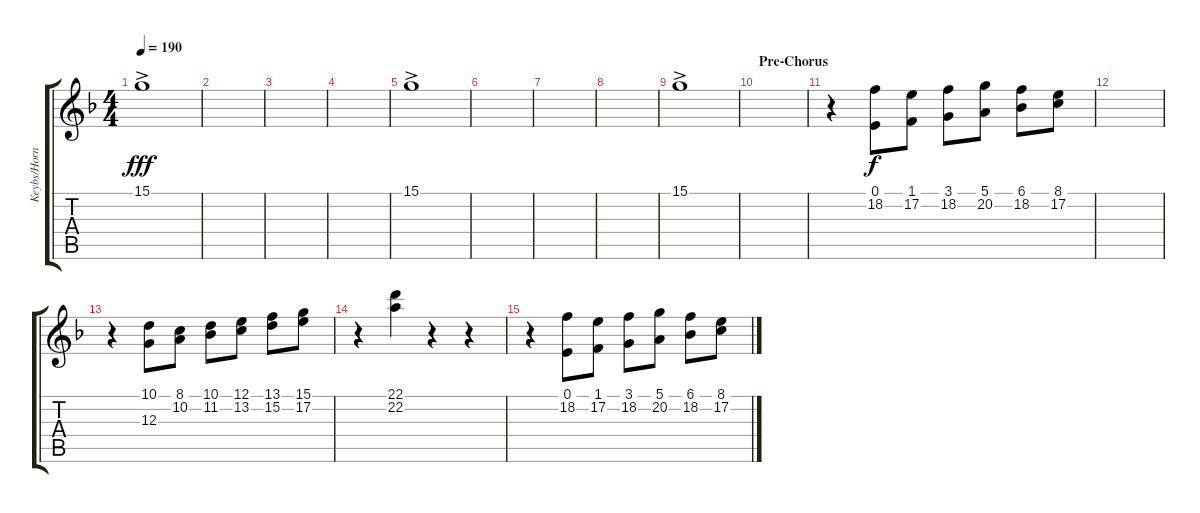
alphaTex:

\track ("Keybs/Horns" "Keybs/Horn") {instrument lead2sawtooth}
\staff {score tabs}
\tuning (E4 B3 G3 D3 A2 E2) {hide}
\ts (4 4)
\tempo 190
\clef g2
\ks f
15.1{ac}.1{dy fff} |
|
|
|
15.1{ac}.1 |
|
|
|
15.1{ac}.1 |
\section ("" "Pre-Chorus")
|
r.4 (0.1 18.2).8{dy f} (1.1 17.2).8 (3.1 18.2).8 (5.1 20.2).8 (6.1 18.2).8 (8.1 17.2).8 |
|
r.4 (10.1 12.3).8 (8.1 10.2).8 (10.1 11.2).8 (12.1 13.2).8 (13.1 15.2).8 (15.1 17.2).8 |
r.4 (22.1 22.2).4 r.4 r.4 |
r.4 (0.1 18.2).8 (1.1 17.2).8 (3.1 18.2).8 (5.1 20.2).8 (6.1 18.2).8 (8.1 17.2).8
